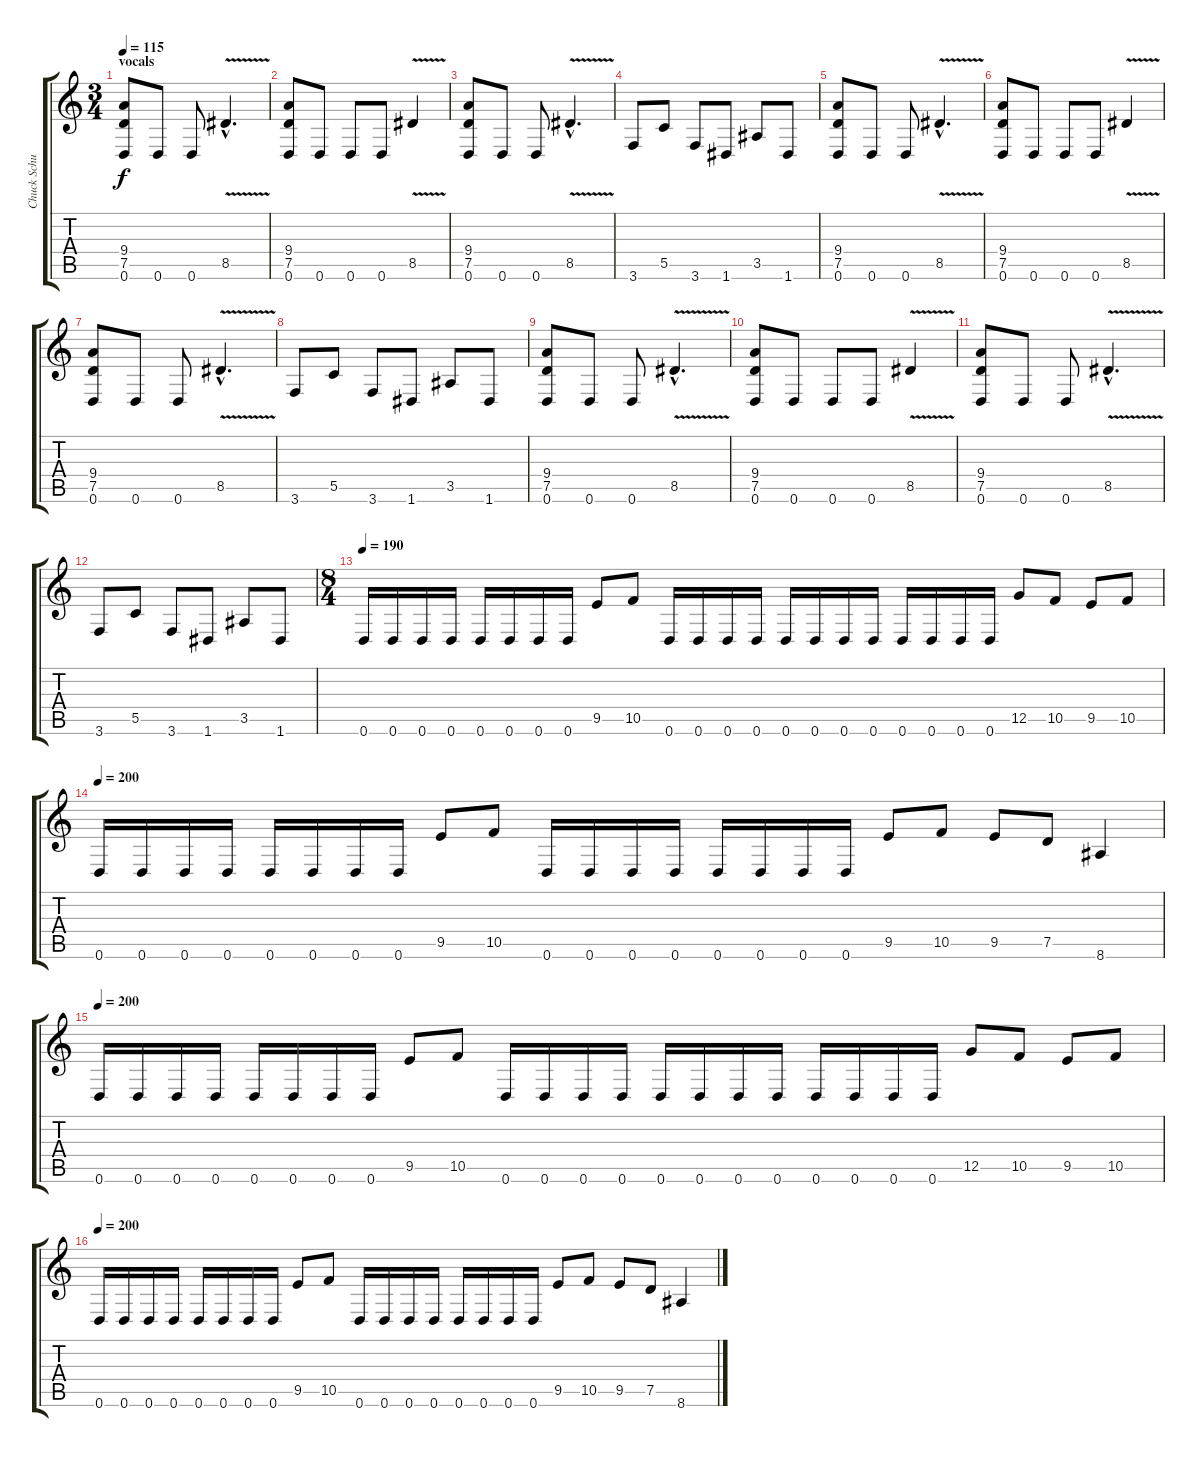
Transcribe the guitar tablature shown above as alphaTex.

\track ("Chuck Schuldiner" "Chuck Schu") {instrument distortionguitar}
\staff {score tabs}
\tuning (D4 A3 F3 C3 G2 D2) {hide}
\ts (3 4)
\section ("" "vocals")
\tempo 115
\clef g2
\ks c
(9.4 7.5 0.6).8{dy f} 0.6.8 0.6.8 8.5{v hac}.4{d} |
(9.4 7.5 0.6).8 0.6.8 0.6.8 0.6.8 8.5{v}.4 |
(9.4 7.5 0.6).8 0.6.8 0.6.8 8.5{v hac}.4{d} |
3.6.8 5.5.8 3.6.8 1.6.8 3.5.8 1.6.8 |
(9.4 7.5 0.6).8 0.6.8 0.6.8 8.5{v hac}.4{d} |
(9.4 7.5 0.6).8 0.6.8 0.6.8 0.6.8 8.5{v}.4 |
(9.4 7.5 0.6).8 0.6.8 0.6.8 8.5{v hac}.4{d} |
3.6.8 5.5.8 3.6.8 1.6.8 3.5.8 1.6.8 |
(9.4 7.5 0.6).8 0.6.8 0.6.8 8.5{v hac}.4{d} |
(9.4 7.5 0.6).8 0.6.8 0.6.8 0.6.8 8.5{v}.4 |
(9.4 7.5 0.6).8 0.6.8 0.6.8 8.5{v hac}.4{d} |
3.6.8 5.5.8 3.6.8 1.6.8 3.5.8 1.6.8 |
\ts (8 4)
\tempo 200
\tempo 190
0.6.16 0.6.16 0.6.16 0.6.16 0.6.16 0.6.16 0.6.16 0.6.16 9.5.8 10.5.8 0.6.16 0.6.16 0.6.16 0.6.16 0.6.16 0.6.16 0.6.16 0.6.16 0.6.16 0.6.16 0.6.16 0.6.16 12.5.8 10.5.8 9.5.8 10.5.8 |
\tempo 200
0.6.16 0.6.16 0.6.16 0.6.16 0.6.16 0.6.16 0.6.16 0.6.16 9.5.8 10.5.8 0.6.16 0.6.16 0.6.16 0.6.16 0.6.16 0.6.16 0.6.16 0.6.16 9.5.8 10.5.8 9.5.8 7.5.8 8.6.4 |
\tempo 200
0.6.16 0.6.16 0.6.16 0.6.16 0.6.16 0.6.16 0.6.16 0.6.16 9.5.8 10.5.8 0.6.16 0.6.16 0.6.16 0.6.16 0.6.16 0.6.16 0.6.16 0.6.16 0.6.16 0.6.16 0.6.16 0.6.16 12.5.8 10.5.8 9.5.8 10.5.8 |
\tempo 200
0.6.16 0.6.16 0.6.16 0.6.16 0.6.16 0.6.16 0.6.16 0.6.16 9.5.8 10.5.8 0.6.16 0.6.16 0.6.16 0.6.16 0.6.16 0.6.16 0.6.16 0.6.16 9.5.8 10.5.8 9.5.8 7.5.8 8.6.4
